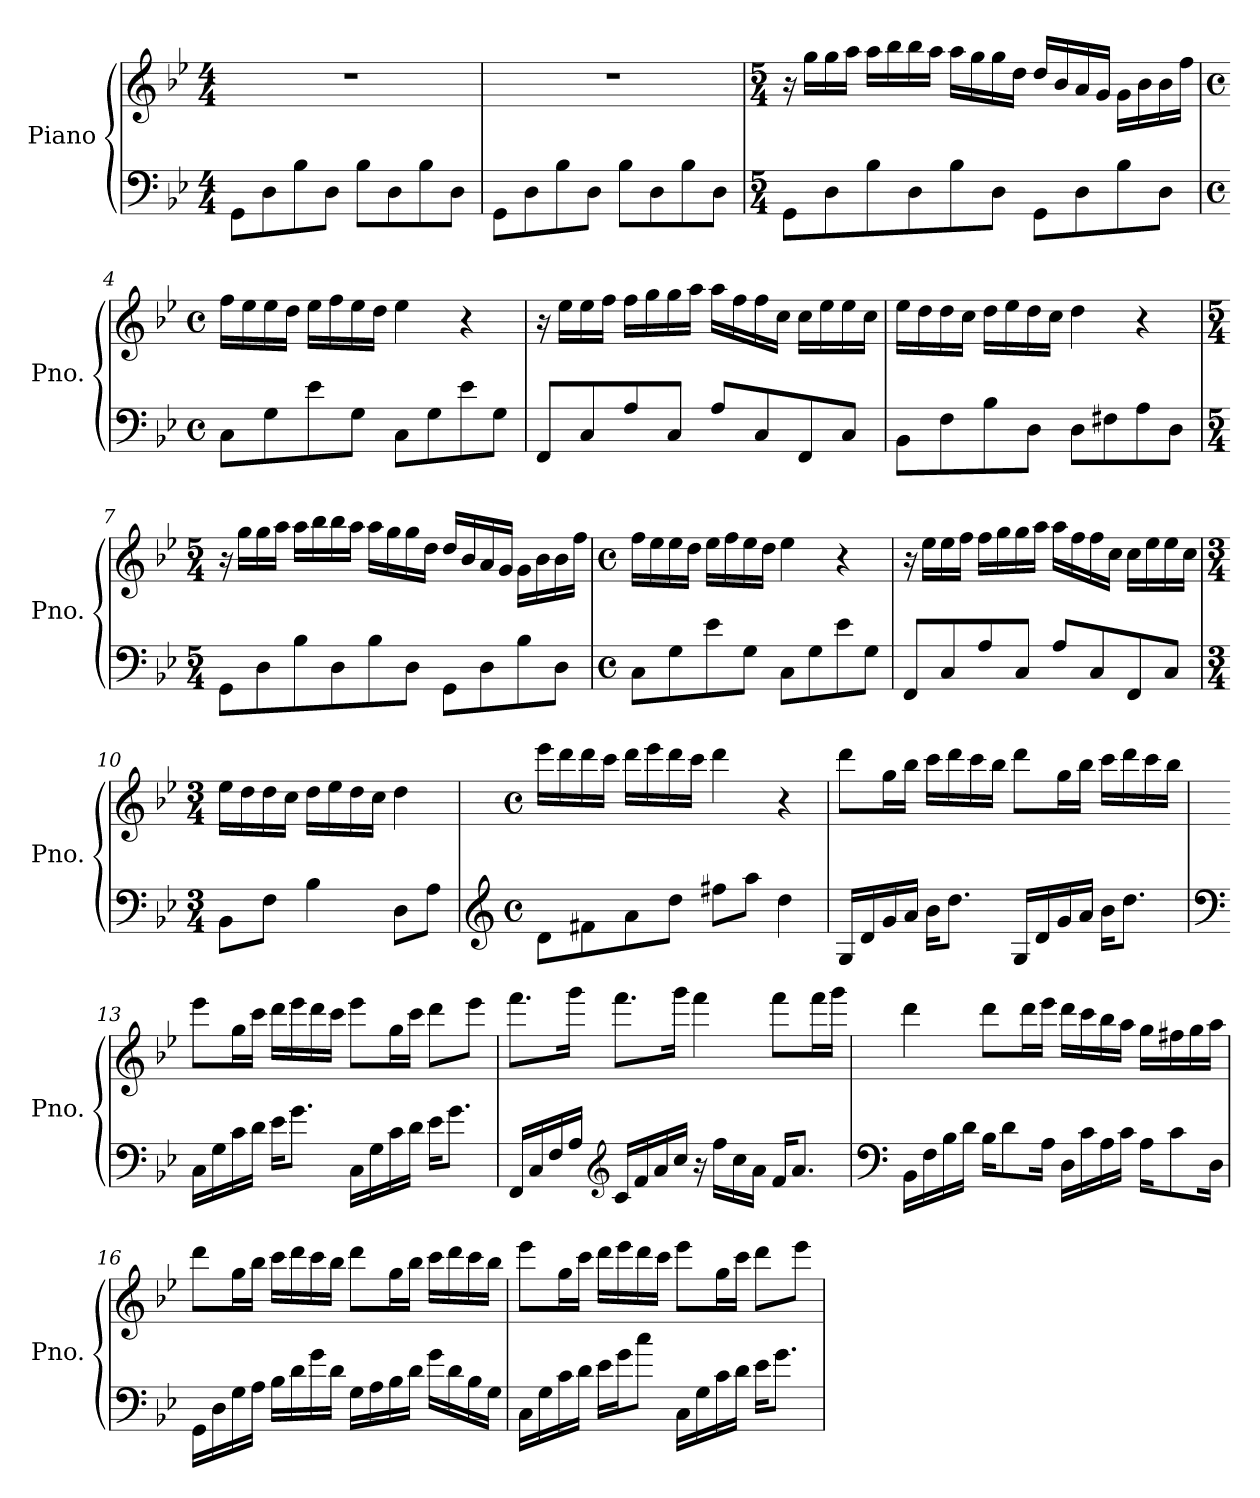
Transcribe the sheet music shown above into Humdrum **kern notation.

**kern	**kern
*part1	*part1
*staff2	*staff1
*I"Piano	*
*I'Pno.	*
*clefF4	*clefG2
*k[b-e-]	*k[b-e-]
*M4/4	*M4/4
*MM80	*MM80
=1	=1
8GG\L	1r
8D\	.
8B-\	.
8D\J	.
8B-\L	.
8D\	.
8B-\	.
8D\J	.
=2	=2
8GG\L	1r
8D\	.
8B-\	.
8D\J	.
8B-\L	.
8D\	.
8B-\	.
8D\J	.
=3	=3
*M5/4	*M5/4
8GG\L	16r
.	16gg\LL
8D\	16gg\
.	16aa\JJ
8B-\	16aa\LL
.	16bb-\
8D\	16bb-\
.	16aa\JJ
8B-\	16aa\LL
.	16gg\
8D\J	16gg\
.	16dd\JJ
8GG\L	16dd/LL
.	16b-/
8D\	16a/
.	16g/JJ
8B-\	16g\LL
.	16b-\
8D\J	16b-\
.	16ff\JJ
=4	=4
*M4/4	*M4/4
*met(c)	*met(c)
8C\L	16ff\LL
.	16ee-\
8G\	16ee-\
.	16dd\JJ
8e-\	16ee-\LL
.	16ff\
8G\J	16ee-\
.	16dd\JJ
8C\L	4ee-\
8G\	.
8e-\	4r
8G\J	.
=5	=5
8FF/L	16r
.	16ee-\LL
8C/	16ee-\
.	16ff\JJ
8A/	16ff\LL
.	16gg\
8C/J	16gg\
.	16aa\JJ
8A/L	16aa\LL
.	16ff\
8C/	16ff\
.	16cc\JJ
8FF/	16cc\LL
.	16ee-\
8C/J	16ee-\
.	16cc\JJ
=6	=6
8BB-\L	16ee-\LL
.	16dd\
8F\	16dd\
.	16cc\JJ
8B-\	16dd\LL
.	16ee-\
8D\J	16dd\
.	16cc\JJ
8D\L	4dd\
8F#X\	.
8A\	4r
8D\J	.
=7	=7
*M5/4	*M5/4
8GG\L	16r
.	16gg\LL
8D\	16gg\
.	16aa\JJ
8B-\	16aa\LL
.	16bb-\
8D\	16bb-\
.	16aa\JJ
8B-\	16aa\LL
.	16gg\
8D\J	16gg\
.	16dd\JJ
8GG\L	16dd/LL
.	16b-/
8D\	16a/
.	16g/JJ
8B-\	16g\LL
.	16b-\
8D\J	16b-\
.	16ff\JJ
=8	=8
*M4/4	*M4/4
*met(c)	*met(c)
8C\L	16ff\LL
.	16ee-\
8G\	16ee-\
.	16dd\JJ
8e-\	16ee-\LL
.	16ff\
8G\J	16ee-\
.	16dd\JJ
8C\L	4ee-\
8G\	.
8e-\	4r
8G\J	.
=9	=9
8FF/L	16r
.	16ee-\LL
8C/	16ee-\
.	16ff\JJ
8A/	16ff\LL
.	16gg\
8C/J	16gg\
.	16aa\JJ
8A/L	16aa\LL
.	16ff\
8C/	16ff\
.	16cc\JJ
8FF/	16cc\LL
.	16ee-\
8C/J	16ee-\
.	16cc\JJ
=10	=10
*M3/4	*M3/4
8BB-\L	16ee-\LL
.	16dd\
8F\J	16dd\
.	16cc\JJ
4B-\	16dd\LL
.	16ee-\
.	16dd\
.	16cc\JJ
8D\L	4dd\
8A\J	.
=11	=11
*clefG2	*
*M4/4	*M4/4
*met(c)	*met(c)
8d\L	16eee-\LL
.	16ddd\
8f#X<\	16ddd\
.	16ccc\JJ
8a\	16ddd\LL
.	16eee-\
8dd\J	16ddd\
.	16ccc\JJ
8ff#X\L	4ddd\
8aa\J	.
4dd\	4r
=12	=12
16G/LL	8ddd\L
16d/	.
16g/	16gg\L
16a</JJ	16bb-\JJ
16b-\KL	16ccc\LL
8.dd\J	16ddd\
.	16ccc\
.	16bb-\JJ
16G/LL	8ddd\L
16d/	.
16g/	16gg\L
16a</JJ	16bb-\JJ
16b-\KL	16ccc\LL
8.dd\J	16ddd\
.	16ccc\
.	16bb-\JJ
=13	=13
*clefF4	*
16C\LL	8eee-\L
16G\	.
16c\	16gg\L
16d<\JJ	16ccc\JJ
16e-\KL	16ddd\LL
8.g\J	16eee-\
.	16ddd\
.	16ccc\JJ
16C\LL	8eee-\L
16G\	.
16c\	16gg\L
16d<\JJ	16ccc\JJ
16e-\KL	8ddd\L
8.g\J	.
.	8eee-\J
=14	=14
16FF/LL	8.fff\L
16C/	.
16F/	.
16A</JJ	16ggg\Jk
*clefG2	*
16c/LL	8.fff\L
16f/	.
16a</	.
16cc/JJ	16ggg\Jk
16r	4fff\
16ff\LL	.
16cc\	.
16a\JJ	.
16f/KL	8fff\L
8.a/J	.
.	16fff\L
.	16ggg\JJ
=15	=15
*clefF4	*
16BB-\LL	4ddd\
16F<\	.
16B-<\	.
16d\JJ	.
16B-\KL	8ddd\L
8d\	.
.	16ddd\L
16A<\Jk	16eee-\JJ
16D\LL	16ddd\LL
16c\	16ccc\
16A\	16bb-\
16c\JJ	16aa\JJ
16A\KL	16gg\LL
8c\	16ff#X\
.	16gg\
16D\Jk	16aa\JJ
=16	=16
16GG\LL	8ddd\L
16D\	.
16G\	16gg\L
16A<\JJ	16bb-\JJ
16B-\LL	16ccc\LL
16d\	16ddd\
16g\	16ccc\
16d\JJ	16bb-\JJ
16G\LL	8ddd\L
16A\	.
16B-\	16gg\L
16d\JJ	16bb-\JJ
16g\LL	16ccc\LL
16d\	16ddd\
16B-\	16ccc\
16G\JJ	16bb-\JJ
=17	=17
16C\LL	8eee-\L
16G\	.
16c\	16gg\L
16d<\JJ	16ccc\JJ
16e-\LL	16ddd\LL
16g\J	16eee-\
8cc\J	16ddd\
.	16ccc\JJ
16C\LL	8eee-\L
16G\	.
16c\	16gg\L
16d\JJ	16ccc\JJ
16e-\KL	8ddd\L
8.g\J	.
.	8eee-\J
=	=
*-	*-
